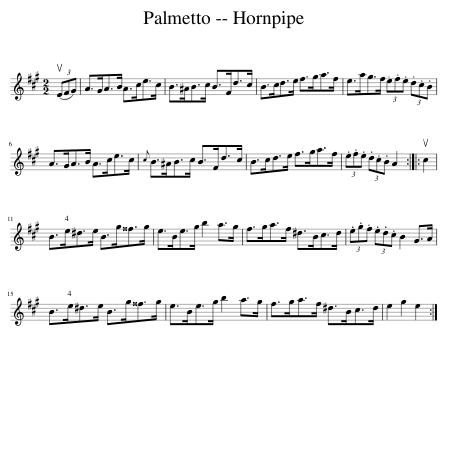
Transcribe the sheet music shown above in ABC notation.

X:1
L:1/8
M:2/2
I:linebreak $
K:A
V:1 treble
V:1
 (3(uEFG) | A>GA>B A>ce>c | B>^AB>c B>Fd>c | B>cd>e f>ga>f | e>ag>f (3.e.f.e (3.d.c.B |$ %5
 A>GA>B A>ce>c |{c} B>^AB>c B>Fd>c | B>cd>e f>ga>f | (3.e.f.e (3.d.c.B A2 :: uc2 |$ %10
 B>e^d>e B>g^^f>g | e>Be>g b2 a>g | f>ga>f ^d>Bc>d | (3.e.g.f (3.e.d.c B2 G>A |$ B>e^d>e B>g^^f>g | %15
 e>Be>g b2 a>g | f>ga>f ^d>Bc>d | e2 g2 e2 :| %18
